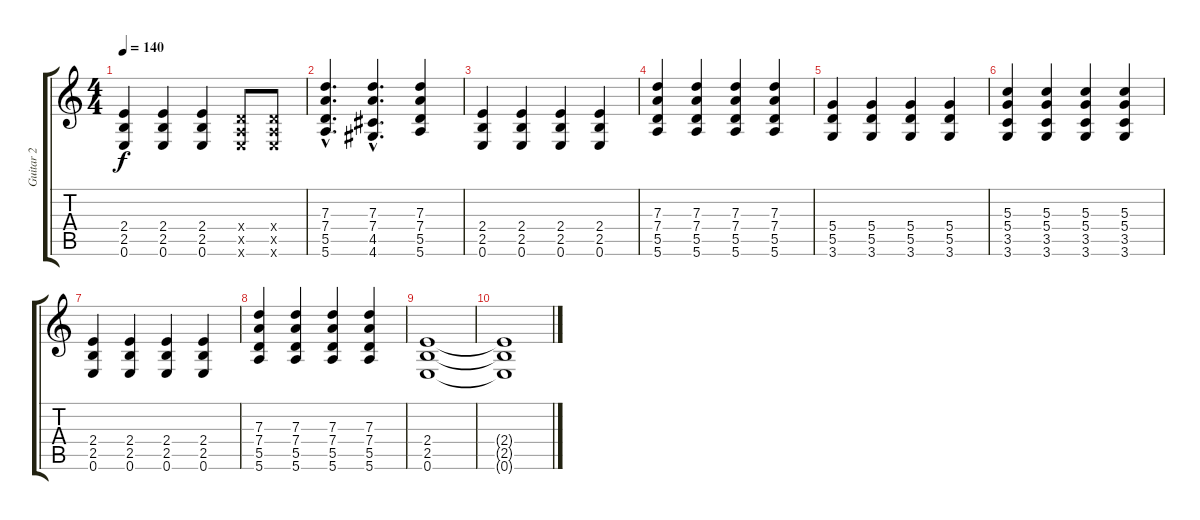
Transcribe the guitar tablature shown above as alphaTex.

\track ("Guitar 2" "Guitar 2") {instrument overdrivenguitar}
\staff {score tabs}
\tuning (E4 B3 G3 D3 A2 E2) {hide}
\ts (4 4)
\tempo 140
\clef g2
\ks c
(2.4 2.5 0.6).4{dy f} (2.4 2.5 0.6).4 (2.4 2.5 0.6).4 (0.4{x} 0.5{x} 0.6{x}).8 (0.4{x} 0.5{x} 0.6{x}).8 |
(7.3{hac} 7.4{hac} 5.5{hac} 5.6{hac}).4{d} (7.3{hac} 7.4{hac} 4.5{hac} 4.6{hac}).4{d} (7.3 7.4 5.5 5.6).4 |
(2.4 2.5 0.6).4 (2.4 2.5 0.6).4 (2.4 2.5 0.6).4 (2.4 2.5 0.6).4 |
(7.3 7.4 5.5 5.6).4 (7.3 7.4 5.5 5.6).4 (7.3 7.4 5.5 5.6).4 (7.3 7.4 5.5 5.6).4 |
(5.4 5.5 3.6).4 (5.4 5.5 3.6).4 (5.4 5.5 3.6).4 (5.4 5.5 3.6).4 |
(5.3 5.4 3.5 3.6).4 (5.3 5.4 3.5 3.6).4 (5.3 5.4 3.5 3.6).4 (5.3 5.4 3.5 3.6).4 |
(2.4 2.5 0.6).4 (2.4 2.5 0.6).4 (2.4 2.5 0.6).4 (2.4 2.5 0.6).4 |
(7.3 7.4 5.5 5.6).4 (7.3 7.4 5.5 5.6).4 (7.3 7.4 5.5 5.6).4 (7.3 7.4 5.5 5.6).4 |
(2.4 2.5 0.6).1 |
(2.4{t} 2.5{t} 0.6{t}).1
